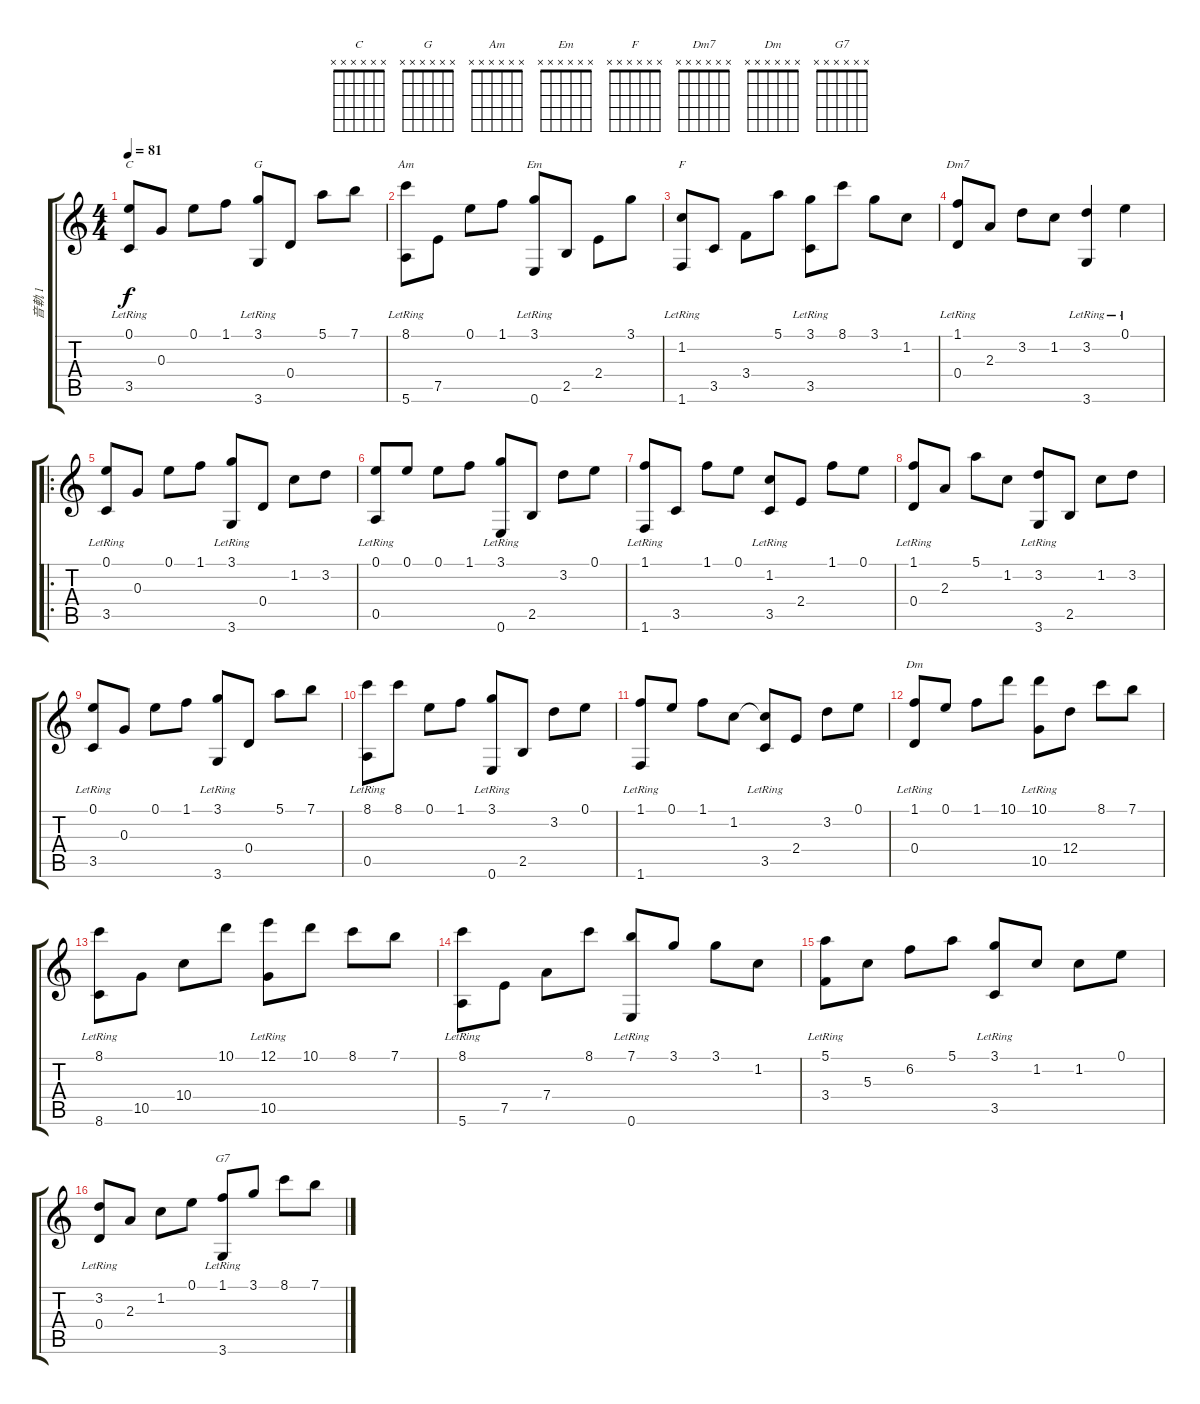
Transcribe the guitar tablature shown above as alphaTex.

\track ("音軌 1" "音軌 1") {instrument acousticguitarnylon}
\staff {score tabs}
\tuning (E4 B3 G3 D3 A2 E2) {hide}
\chord ("C" x x x x x x) {firstfret 0}
\chord ("G" x x x x x x) {firstfret 0}
\chord ("Am" x x x x x x) {firstfret 0}
\chord ("Em" x x x x x x) {firstfret 0}
\chord ("F" x x x x x x) {firstfret 0}
\chord ("Dm7" x x x x x x) {firstfret 0}
\chord ("Dm" x x x x x x) {firstfret 0}
\chord ("G7" x x x x x x) {firstfret 0}
\ts (4 4)
\tempo 81
\clef g2
\ks c
(0.1 3.5{lr}).8{ch "C" dy f instrument acousticguitarnylon} 0.3.8 0.1.8 1.1.8 (3.1 3.6{lr}).8{ch "G"} 0.4.8 5.1.8 7.1.8 |
(8.1 5.6{lr}).8{ch "Am"} 7.5.8 0.1.8 1.1.8 (3.1 0.6{lr}).8{ch "Em"} 2.5.8 2.4.8 3.1.8 |
(1.2 1.6{lr}).8{ch "F"} 3.5.8 3.4.8 5.1.8 (3.1 3.5{lr}).8 8.1.8 3.1.8 1.2.8 |
(1.1 0.4{lr}).8{ch "Dm7"} 2.3.8 3.2.8 1.2.8 (3.2{lr} 3.6{lr}).4 0.1{lr}.4 |
\ro
(0.1 3.5{lr}).8 0.3.8 0.1.8 1.1.8 (3.1 3.6{lr}).8 0.4.8 1.2.8 3.2.8 |
(0.1 0.5{lr}).8 0.1.8 0.1.8 1.1.8 (3.1 0.6{lr}).8 2.5.8 3.2.8 0.1.8 |
(1.1 1.6{lr}).8 3.5.8 1.1.8 0.1.8 (1.2 3.5{lr}).8 2.4.8 1.1.8 0.1.8 |
(1.1 0.4{lr}).8 2.3.8 5.1.8 1.2.8 (3.2 3.6{lr}).8 2.5.8 1.2.8 3.2.8 |
(0.1 3.5{lr}).8 0.3.8 0.1.8 1.1.8 (3.1 3.6{lr}).8 0.4.8 5.1.8 7.1.8 |
(8.1 0.5{lr}).8 8.1.8 0.1.8 1.1.8 (3.1 0.6{lr}).8 2.5.8 3.2.8 0.1.8 |
(1.1 1.6{lr}).8 0.1.8 1.1.8 1.2.8 (1.2{t} 3.5{lr}).8 2.4.8 3.2.8 0.1.8 |
(1.1 0.4{lr}).8{ch "Dm"} 0.1.8 1.1.8 10.1.8 (10.1 10.5{lr}).8 12.4.8 8.1.8 7.1.8 |
(8.1 8.6{lr}).8 10.5.8 10.4.8 10.1.8 (12.1 10.5{lr}).8 10.1.8 8.1.8 7.1.8 |
(8.1 5.6{lr}).8 7.5.8 7.4.8 8.1.8 (7.1 0.6{lr}).8 3.1.8 3.1.8 1.2.8 |
(5.1 3.4{lr}).8 5.3.8 6.2.8 5.1.8 (3.1 3.5{lr}).8 1.2.8 1.2.8 0.1.8 |
(3.2 0.4{lr}).8 2.3.8 1.2.8 0.1.8 (1.1 3.6{lr}).8{ch "G7"} 3.1.8 8.1.8 7.1.8
